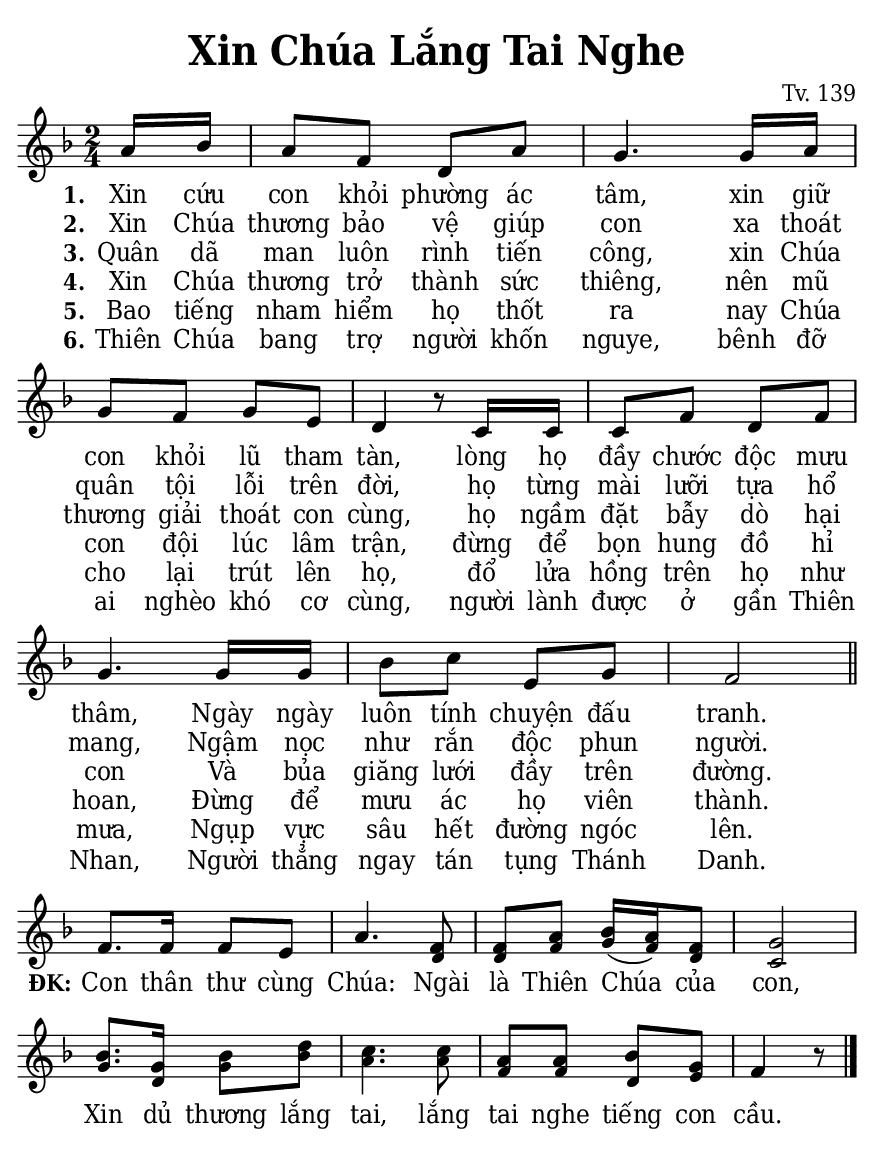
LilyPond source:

% Cài đặt chung\
\version "2.22.1"
\include "english.ly"

\header {
  title = \markup { \fontsize #1 "Xin Chúa Lắng Tai Nghe" }
  composer = "Tv. 139"
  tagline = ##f
}

% Nhạc phiên khúc
nhacPhienKhucSop = \relative c'' {
  \partial 8 a16 bf |
  a8 f d a' |
  g4. g16 a |
  g8 f g e |
  d4 r8 c16 c |
  c8 f d f |
  g4. g16 g |
  bf8 c e, g |
  f2 \bar "||"
  
  f8. f16 f8 e |
  a4. f8 |
  f a bf16 (a) f8 |
  g2 |
  bf8. g16 bf8 d |
  c4. c8 |
  a a bf g |
  f4 r8 \bar "|."
}

nhacPhienKhucAlto = \relative c' {
  r8 |
  R2*8
  f8. f16 f8 e |
  a4. d,8 |
  d f g16 (f) d8 |
  c2 |
  g'8. d16 g8 bf |
  a4. a8 |
  f f d e |
  f4 r8
}

% Lời phiên khúc
loiPhienKhucSop = \lyrics {
  <<
    {
      \set stanza = "1."
      Xin cứu con khỏi phường ác tâm,
      xin giữ con khỏi lũ tham tàn,
      lòng họ đầy chước độc mưu thâm,
      Ngày ngày luôn tính chuyện đấu tranh.
    }
    \new Lyrics {
	    \set associatedVoice = "beSop"
	    \set stanza = "2."
	    Xin Chúa thương bảo vệ giúp con
	    xa thoát quân tội lỗi trên đời,
	    họ từng mài lưỡi tựa hổ mang,
	    Ngậm nọc như rắn độc phun người.
    }
    \new Lyrics {
	    \set associatedVoice = "beSop"
	    \set stanza = "3."
	    Quân dã man luôn rình tiến công,
	    xin Chúa thương giải thoát con cùng,
	    họ ngầm đặt bẫy dò hại con
	    Và bủa giăng lưới đầy trên đường.
    }
    \new Lyrics {
	    \set associatedVoice = "beSop"
	    \set stanza = "4."
	    Xin Chúa thương trở thành sức thiêng,
	    nên mũ con đội lúc lâm trận,
	    đừng để bọn hung đồ hỉ hoan,
	    Đừng để mưu ác họ viên thành.
    }
    \new Lyrics {
	    \set associatedVoice = "beSop"
	    \set stanza = "5."
	    Bao tiếng nham hiểm họ thốt ra
	    nay Chúa cho lại trút lên họ,
	    đổ lửa hồng trên họ như mưa,
	    Ngụp vực sâu hết đường ngóc lên.
    }
    \new Lyrics {
	    \set associatedVoice = "beSop"
	    \set stanza = "6."
	    Thiên Chúa bang trợ người khốn nguye,
	    bênh đỡ ai nghèo khó cơ cùng,
	    người lành được ở gần Thiên Nhan,
	    Người thẳng ngay tán tụng Thánh Danh.
    }
  >>
  \set stanza = "ĐK:"
  Con thân thư cùng Chúa:
  Ngài là Thiên Chúa của con,
  Xin dủ thương lắng tai,
  lắng tai nghe tiếng con cầu.
}

% Dàn trang
\paper {
  #(set-paper-size "a5")
  top-margin = 3\mm
  bottom-margin = 3\mm
  left-margin = 3\mm
  right-margin = 3\mm
  indent = #0
  #(define fonts
	 (make-pango-font-tree "Deja Vu Serif Condensed"
	 		       "Deja Vu Serif Condensed"
			       "Deja Vu Serif Condensed"
			       (/ 20 20)))
  print-page-number = ##f
  system-system-spacing = #'((basic-distance . 0.1) (padding . 2.5))
}

TongNhip = {
  \key f \major \time 2/4
  \set Timing.beamExceptions = #'()
  \set Timing.baseMoment = #(ly:make-moment 1/4)
}

% Đổi kích thước nốt cho bè phụ
notBePhu =
#(define-music-function (font-size music) (number? ly:music?)
   (for-some-music
     (lambda (m)
       (if (music-is-of-type? m 'rhythmic-event)
           (begin
             (set! (ly:music-property m 'tweaks)
                   (cons `(font-size . ,font-size)
                         (ly:music-property m 'tweaks)))
             #t)
           #f))
     music)
   music)

\score {
  \new ChoirStaff <<
    \new Staff \with {
        \consists "Merge_rests_engraver"
        printPartCombineTexts = ##f
      }
      <<
      \new Voice \TongNhip \partCombine 
        \nhacPhienKhucSop
        \notBePhu -1 { \nhacPhienKhucAlto }
      \new NullVoice = beSop \nhacPhienKhucSop
      \new Lyrics \lyricsto beSop \loiPhienKhucSop
      >>
  >>
  \layout {
    \override Lyrics.LyricSpace.minimum-distance = #1.2
    \override Score.BarNumber.break-visibility = ##(#f #f #f)
    \override Score.SpacingSpanner.uniform-stretching = ##t
  } 
}
